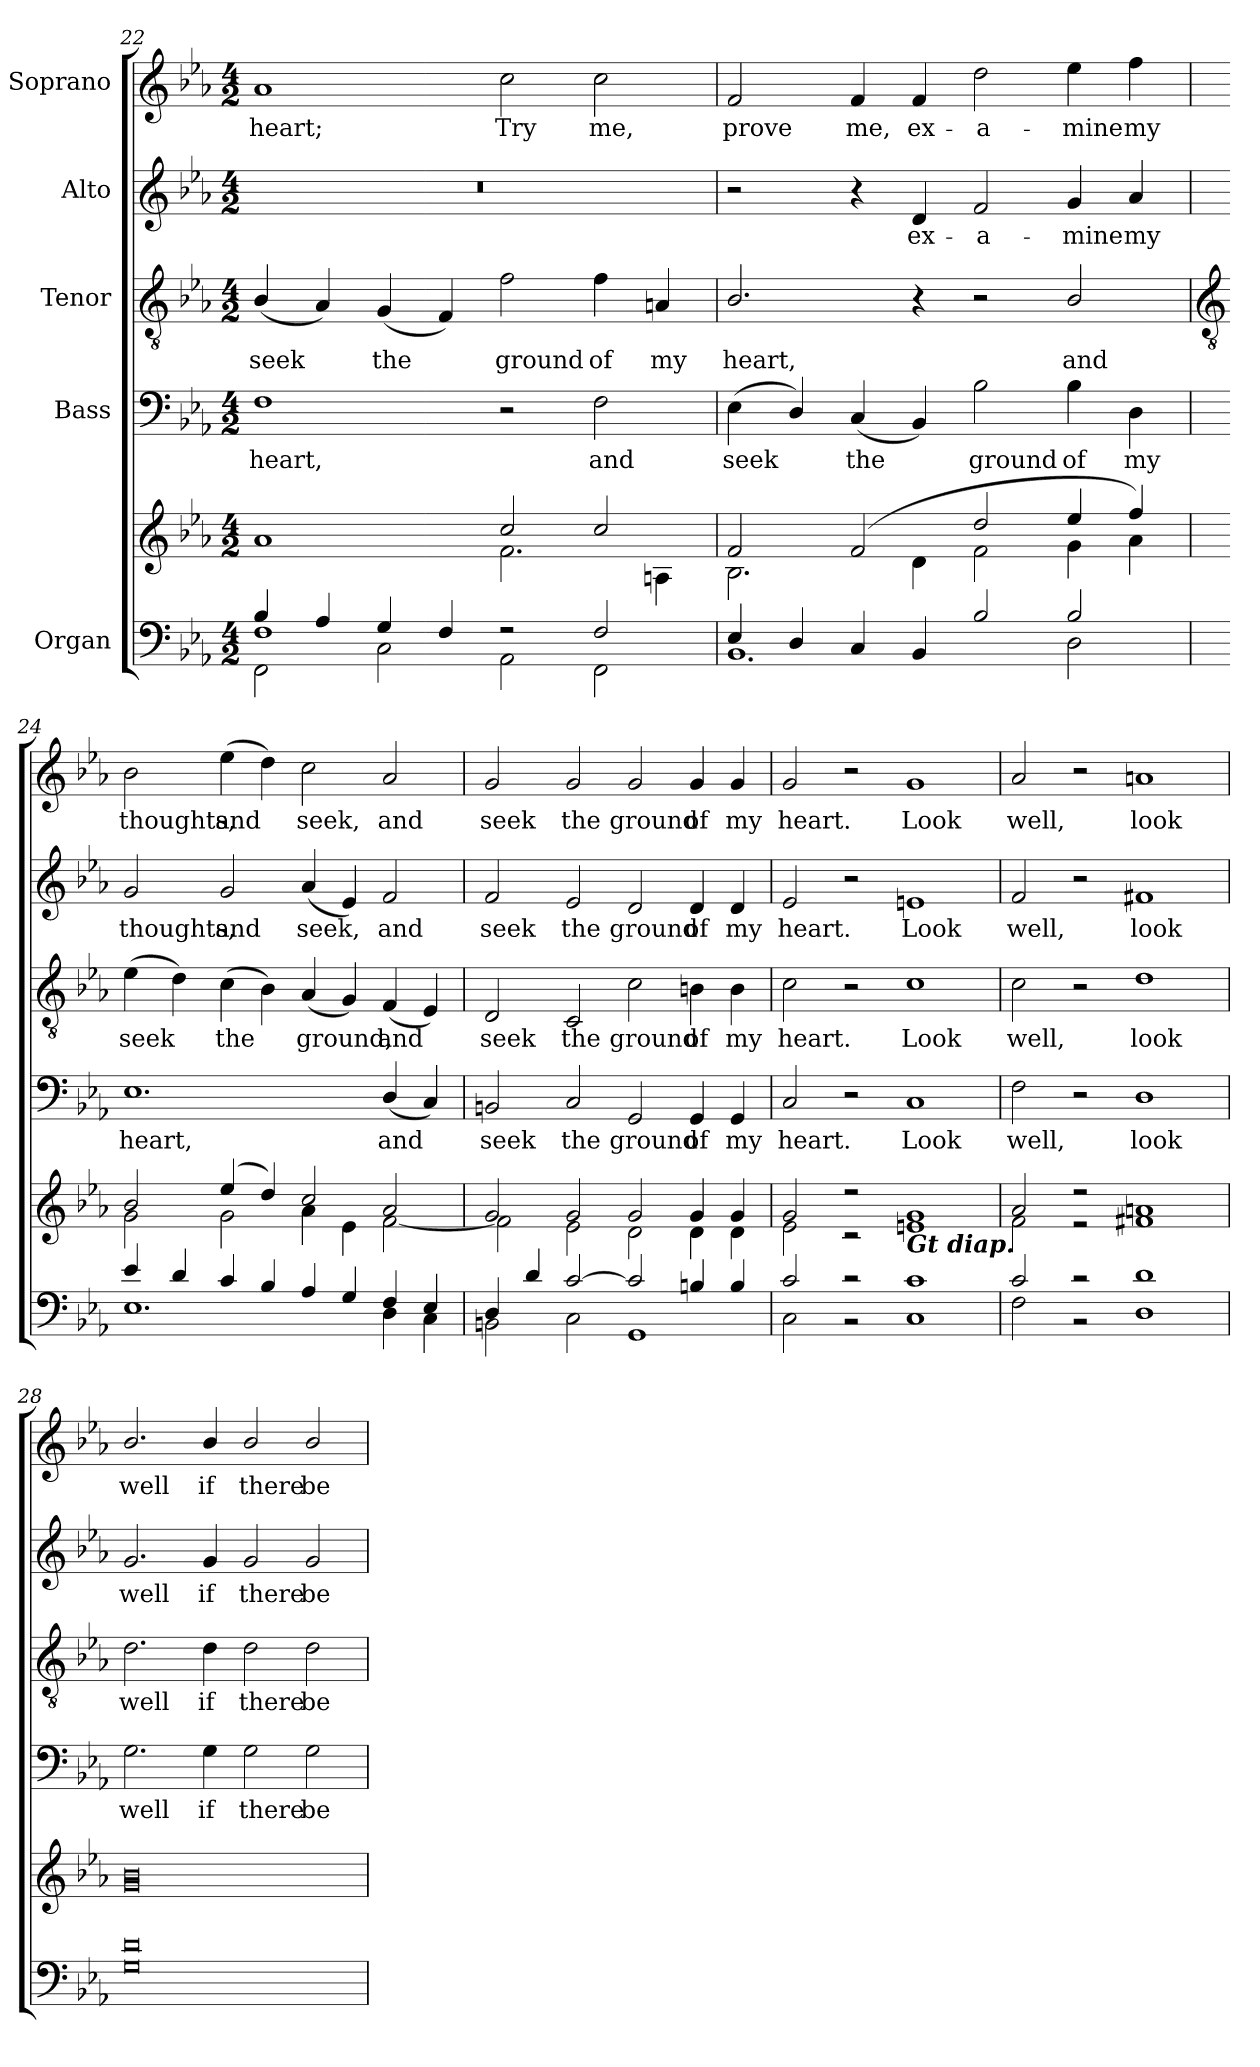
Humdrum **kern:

**kern	**kern	**kern	**text	**kern	**text	**kern	**text	**kern	**text
*part5	*part5	*part4	*part4	*part3	*part3	*part2	*part2	*part1	*part1
*staff6	*staff5	*staff4	*staff4	*staff3	*staff3	*staff2	*staff2	*staff1	*staff1
*I"Organ	*	*I"Bass	*	*I"Tenor	*	*I"Alto	*	*I"Soprano	*
*clefF4	*clefG2	*clefF4	*	*clefGv2	*	*clefG2	*	*clefG2	*
*k[b-e-a-]	*k[b-e-a-]	*k[b-e-a-]	*	*k[b-e-a-]	*	*k[b-e-a-]	*	*k[b-e-a-]	*
*E-:	*E-:	*E-:	*	*E-:	*	*E-:	*	*E-:	*
*M4/2	*M4/2	*M4/2	*	*M4/2	*	*M4/2	*	*M4/2	*
=22	=22	=22	=22	=22	=22	=22	=22	=22	=22
*^	*^	*	*	*	*	*	*	*	*
*	*^	*	*	*	*	*	*	*	*	*	*
!	!	!	!	!	!	!LO:LY:b	!	!LO:LY:b	!	!	!	!LO:LY:b
4B-/	2FF\	1F	1a-/	2ryy	1F	heart,	(<4B-/	seek	0r	.	1a-	heart;
4A-/	.	.	.	.	.	.	4A-)	.	.	.	.	.
!	!	!	!	!	!	!	!	!LO:LY:b	!	!	!	!
4G/	2C\	.	.	2ryy	.	.	(<4G	the	.	.	.	.
4F/	.	.	.	.	.	.	4F)	.	.	.	.	.
!	!	!	!	!	!	!	!	!LO:LY:b	!	!	!	!LO:LY:b
2r	2AA-\	2ryy	2cc/	2.f\	2r	.	2f	ground	.	.	2cc	Try
!	!	!	!	!	!	!LO:LY:b	!	!LO:LY:b	!	!	!	!LO:LY:b
2F/	2FF\	2ryy	2cc/	.	2F	and	4f	of	.	.	2cc	me,
!	!	!	!	!	!	!	!	!LO:LY:b	!	!	!	!
.	.	.	.	4An\	.	.	4An	my	.	.	.	.
=23	=23	=23	=23	=23	=23	=23	=23	=23	=23	=23	=23	=23
!	!	!	!	!	!	!LO:LY:b	!	!LO:LY:b	!	!	!	!LO:LY:b
4E-/	1.BB-\	0ryy	2f/	2.B-\	(>4E-	seek	2.B-/	heart,	2r	.	2f	prove
4D/	.	.	.	.	4D/)	.	.	.	.	.	.	.
!	!	!	!	!	!	!LO:LY:b	!	!	!	!	!	!LO:LY:b
4C/	.	.	(>2f/	.	(<4C	the	.	.	4r	.	4f	me,
!	!	!	!	!	!	!	!	!	!	!LO:LY:b	!	!LO:LY:b
4BB-/	.	.	.	4d\	4BB-)	.	4r	.	4d	ex-	4f	ex-
!	!	!	!	!	!	!LO:LY:b	!	!	!	!LO:LY:b	!	!LO:LY:b
2B-/	.	.	2dd/	2f\	2B-	ground	2r	.	2f	-a-	2dd	-a-
!	!	!	!	!	!	!LO:LY:b	!	!LO:LY:b	!	!LO:LY:b	!	!LO:LY:b
2B-/	2D\	.	4ee-/	4g\	4B-	of	2B-/	and	4g	-mine	4ee-	-mine
!	!	!	!	!	!	!LO:LY:b	!	!	!	!LO:LY:b	!	!LO:LY:b
.	.	.	4ff/)	4a-\	4D	my	.	.	4a-	my	4ff	my
*v	*v	*v	*	*	*	*	*	*	*	*	*	*
!!LO:LB:g=z
=24	=24	=24	=24	=24	=24	=24	=24	=24	=24	=24
*	*	*	*	*	*clefGv2	*	*	*	*	*
*^	*	*	*	*	*	*	*	*	*	*
!	!	!	!	!	!LO:LY:b	!	!LO:LY:b	!	!LO:LY:b	!	!LO:LY:b
4e-/	1.E-\	2b-/	2g\	1.E-	heart,	(>4e-	seek	2g	thoughts,	2b-	thoughts,
4d/	.	.	.	.	.	4d)	.	.	.	.	.
!	!	!	!	!	!	!	!LO:LY:b	!	!LO:LY:b	!	!LO:LY:b
4c/	.	(>4ee-/	2g\	.	.	(>4c	the	2g	and	(>4ee-	and
4B-/	.	4dd/)	.	.	.	4B-)	.	.	.	4dd)	.
!	!	!	!	!	!	!	!LO:LY:b	!	!LO:LY:b	!	!LO:LY:b
4A-/	.	2cc/	4a-\	.	.	(<4A-	ground,	(<4a-	seek,	2cc	seek,
4G/	.	.	4e-\	.	.	4G)	.	4e-)	.	.	.
!	!	!	!	!	!LO:LY:b	!	!LO:LY:b	!	!LO:LY:b	!	!LO:LY:b
4F/	4D\	2a-/	[2f\	(<4D/	and	(<4F	and	2f	and	2a-	and
4E-/	4C\	.	.	4C)	.	4E-)	.	.	.	.	.
=25	=25	=25	=25	=25	=25	=25	=25	=25	=25	=25	=25
!	!	!	!	!	!LO:LY:b	!	!LO:LY:b	!	!LO:LY:b	!	!LO:LY:b
4D/	2BBn\	2g/	2f\]	2BBn	seek	2D	seek	2f	seek	2g	seek
4d/	.	.	.	.	.	.	.	.	.	.	.
!	!	!	!	!	!LO:LY:b	!	!LO:LY:b	!	!LO:LY:b	!	!LO:LY:b
[2c/	2C\	2g/	2e-\	2C	the	2C	the	2e-	the	2g	the
!	!	!	!	!	!LO:LY:b	!	!LO:LY:b	!	!LO:LY:b	!	!LO:LY:b
2c/]	1GG\	2g/	2d\	2GG	ground	2c	ground	2d	ground	2g	ground
!	!	!	!	!	!LO:LY:b	!	!LO:LY:b	!	!LO:LY:b	!	!LO:LY:b
4Bn/	.	4g/	4d\	4GG	of	4Bn	of	4d	of	4g	of
!	!	!	!	!	!LO:LY:b	!	!LO:LY:b	!	!LO:LY:b	!	!LO:LY:b
4B/	.	4g/	4d\	4GG	my	4B	my	4d	my	4g	my
=26	=26	=26	=26	=26	=26	=26	=26	=26	=26	=26	=26
!	!	!	!	!	!LO:LY:b	!	!LO:LY:b	!	!LO:LY:b	!	!LO:LY:b
2c/	2C\	2g/	2e-\	2C	heart.	2c	heart.	2e-	heart.	2g	heart.
2r	2r	2r	2r	2r	.	2r	.	2r	.	2r	.
!	!	!LO:TX:b:Bi:t=Gt diap.	!	!	!	!	!	!	!	!	!
!	!	!	!	!	!LO:LY:b	!	!LO:LY:b	!	!LO:LY:b	!	!LO:LY:b
1c/	1C\	1g/	1en\	1C	Look	1c	Look	1en	Look	1g	Look
=27	=27	=27	=27	=27	=27	=27	=27	=27	=27	=27	=27
!	!	!	!	!	!LO:LY:b	!	!LO:LY:b	!	!LO:LY:b	!	!LO:LY:b
2c/	2F\	2a-/	2f\	2F	well,	2c	well,	2f	well,	2a-	well,
2r	2r	2r	2r	2r	.	2r	.	2r	.	2r	.
!	!	!	!	!	!LO:LY:b	!	!LO:LY:b	!	!LO:LY:b	!	!LO:LY:b
1d/	1D\	1an/	1f#X\	1D	look	1d	look	1f#X	look	1an	look
=28	=28	=28	=28	=28	=28	=28	=28	=28	=28	=28	=28
!	!	!	!	!	!LO:LY:b	!	!LO:LY:b	!	!LO:LY:b	!	!LO:LY:b
0d/	0G\	0b-/	0g\	2.G	well	2.d	well	2.g	well	2.b-/	well
!	!	!	!	!	!LO:LY:b	!	!LO:LY:b	!	!LO:LY:b	!	!LO:LY:b
.	.	.	.	4G	if	4d	if	4g	if	4b-/	if
!	!	!	!	!	!LO:LY:b	!	!LO:LY:b	!	!LO:LY:b	!	!LO:LY:b
.	.	.	.	2G	there	2d	there	2g	there	2b-/	there
!	!	!	!	!	!LO:LY:b	!	!LO:LY:b	!	!LO:LY:b	!	!LO:LY:b
.	.	.	.	2G	be	2d	be	2g	be	2b-/	be
*v	*v	*	*	*	*	*	*	*	*	*	*
*	*v	*v	*	*	*	*	*	*	*	*
=	=	=	=	=	=	=	=	=	=
*-	*-	*-	*-	*-	*-	*-	*-	*-	*-
